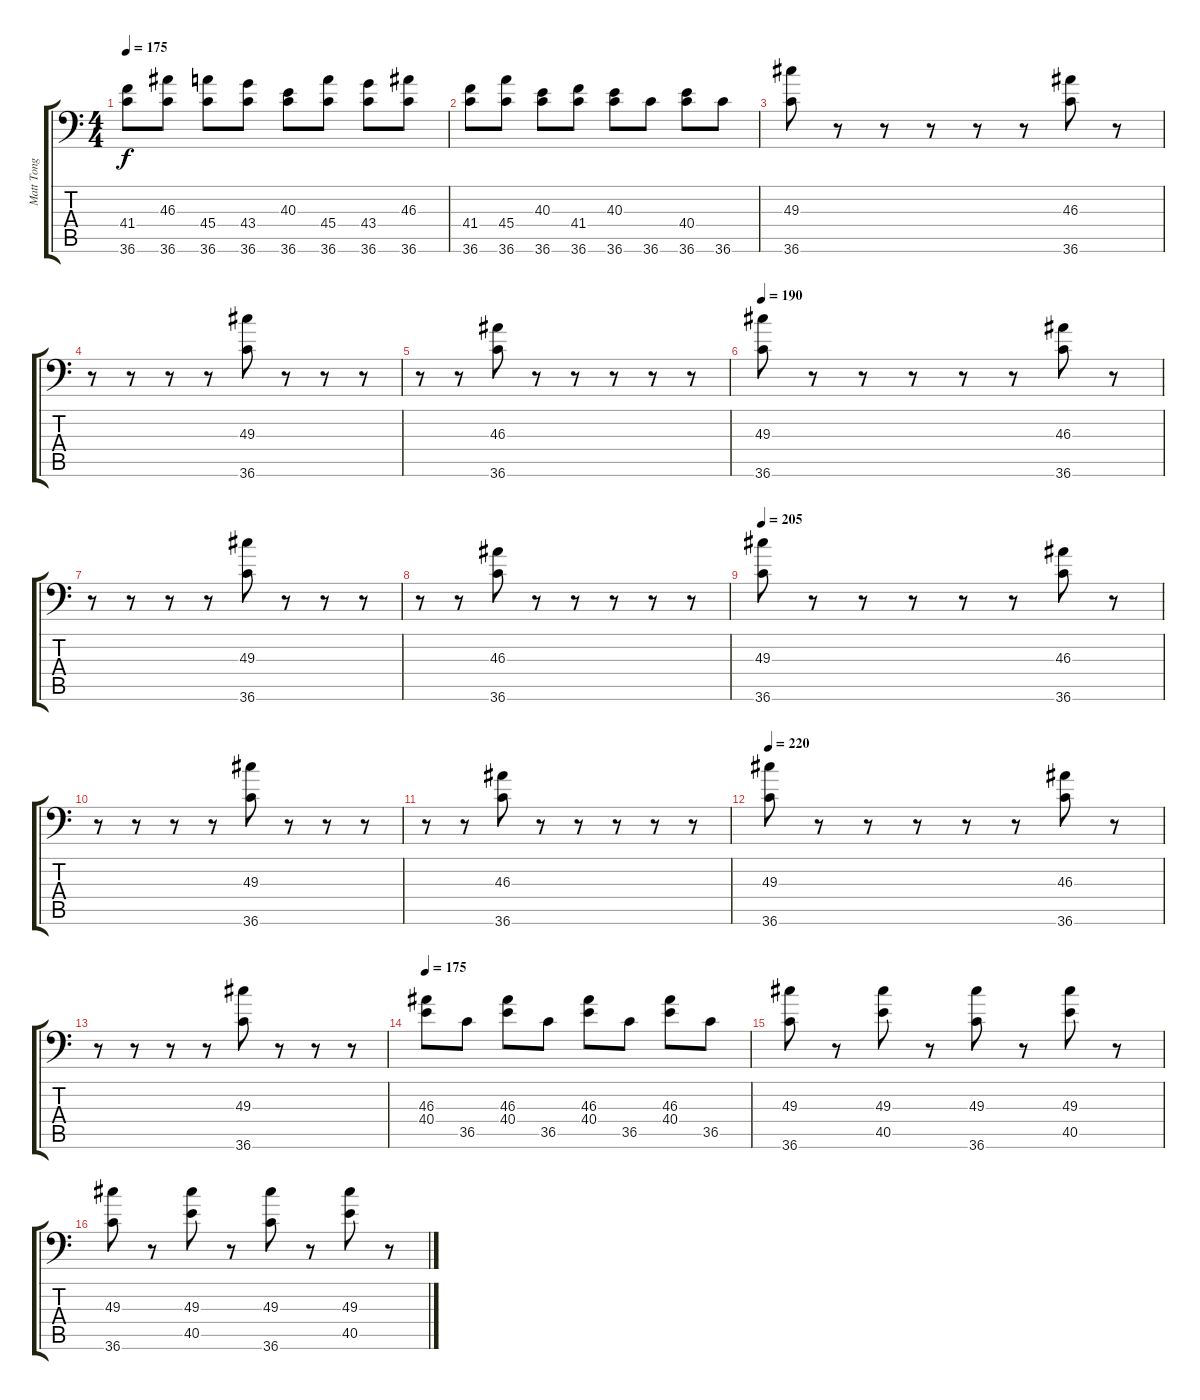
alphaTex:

\track ("Matt Tong" "Matt Tong") {instrument acousticgrandpiano}
\staff {score tabs}
\tuning (C-1 C-1 C-1 C-1 C-1 C-1) {hide}
\ts (4 4)
\tempo 175
\clef f4
\ks c
(41.4 36.6).8{dy f} (46.3 36.6).8 (45.4 36.6).8 (43.4 36.6).8 (40.3 36.6).8 (45.4 36.6).8 (43.4 36.6).8 (46.3 36.6).8 |
(41.4 36.6).8 (45.4 36.6).8 (40.3 36.6).8 (41.4 36.6).8 (40.3 36.6).8 36.6.8 (40.4 36.6).8 36.6.8 |
(49.3 36.6).8 r.8 r.8 r.8 r.8 r.8 (46.3 36.6).8 r.8 |
r.8 r.8 r.8 r.8 (49.3 36.6).8 r.8 r.8 r.8 |
r.8 r.8 (46.3 36.6).8 r.8 r.8 r.8 r.8 r.8 |
\tempo 190
(49.3 36.6).8 r.8 r.8 r.8 r.8 r.8 (46.3 36.6).8 r.8 |
r.8 r.8 r.8 r.8 (49.3 36.6).8 r.8 r.8 r.8 |
r.8 r.8 (46.3 36.6).8 r.8 r.8 r.8 r.8 r.8 |
\tempo 205
(49.3 36.6).8 r.8 r.8 r.8 r.8 r.8 (46.3 36.6).8 r.8 |
r.8 r.8 r.8 r.8 (49.3 36.6).8 r.8 r.8 r.8 |
r.8 r.8 (46.3 36.6).8 r.8 r.8 r.8 r.8 r.8 |
\tempo 220
(49.3 36.6).8 r.8 r.8 r.8 r.8 r.8 (46.3 36.6).8 r.8 |
r.8 r.8 r.8 r.8 (49.3 36.6).8 r.8 r.8 r.8 |
\tempo 175
(46.3 40.4).8 36.5.8 (46.3 40.4).8 36.5.8 (46.3 40.4).8 36.5.8 (46.3 40.4).8 36.5.8 |
(49.3 36.6).8 r.8 (49.3 40.5).8 r.8 (49.3 36.6).8 r.8 (49.3 40.5).8 r.8 |
(49.3 36.6).8 r.8 (49.3 40.5).8 r.8 (49.3 36.6).8 r.8 (49.3 40.5).8 r.8
